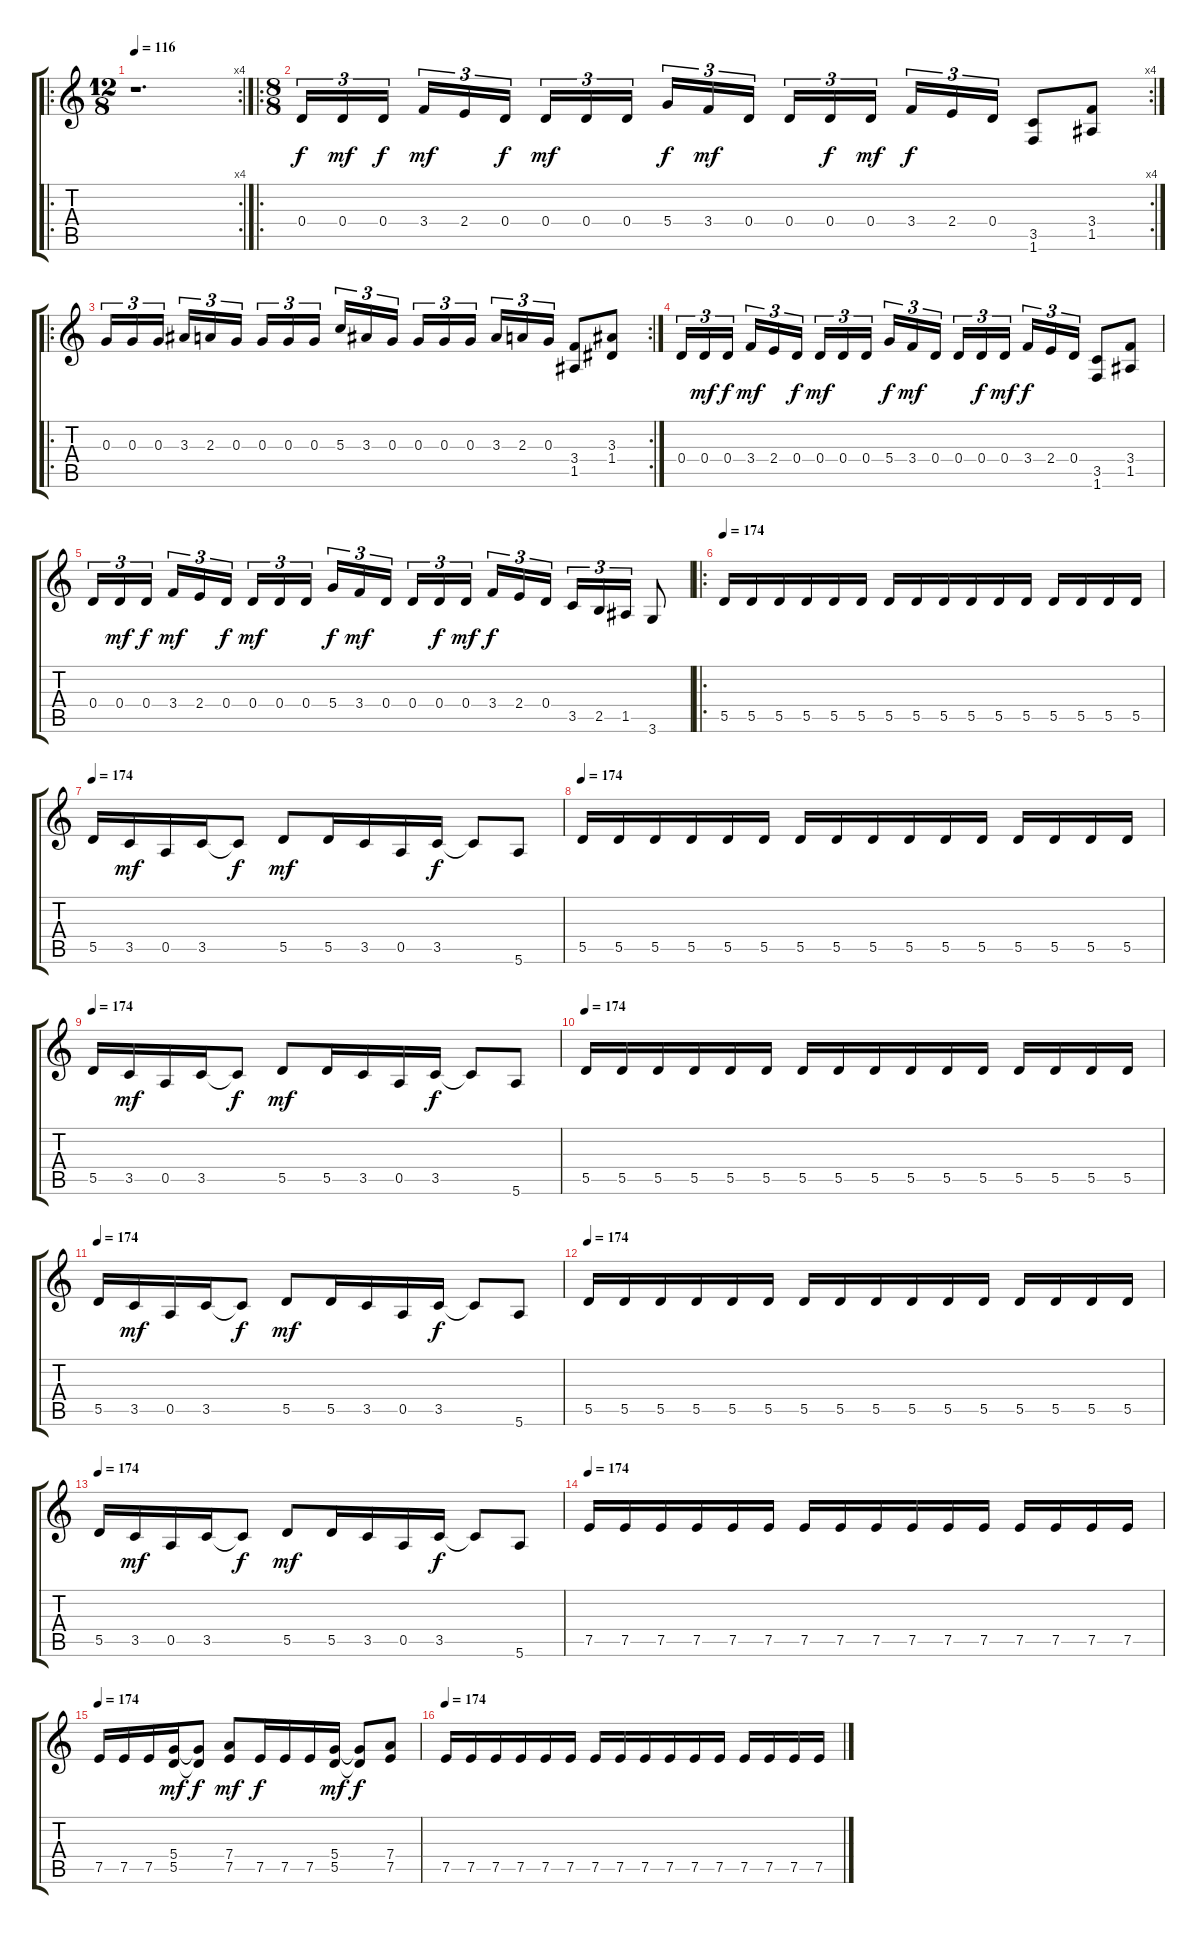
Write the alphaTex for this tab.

\track "" {instrument distortionguitar}
\staff {score tabs}
\tuning (E4 B3 G3 D3 A2 E2) {hide}
\ro
\rc 4
\ts (12 8)
\tempo 116
\clef g2
\ks c
r.1{d dy f instrument distortionguitar} |
\ro
\rc 4
\ts (8 8)
0.4.16{tu (3 2)} 0.4.16{tu (3 2) dy mf} 0.4.16{tu (3 2) dy f} 3.4.16{tu (3 2) dy mf} 2.4.16{tu (3 2)} 0.4.16{tu (3 2) dy f} 0.4.16{tu (3 2) dy mf} 0.4.16{tu (3 2)} 0.4.16{tu (3 2)} 5.4.16{tu (3 2) dy f} 3.4.16{tu (3 2) dy mf} 0.4.16{tu (3 2)} 0.4.16{tu (3 2)} 0.4.16{tu (3 2) dy f} 0.4.16{tu (3 2) dy mf} 3.4.16{tu (3 2) dy f} 2.4.16{tu (3 2)} 0.4.16{tu (3 2)} (3.5 1.6).8 (3.4 1.5).8 |
\ro
\rc 2
0.3.16{tu (3 2)} 0.3.16{tu (3 2)} 0.3.16{tu (3 2)} 3.3.16{tu (3 2)} 2.3.16{tu (3 2)} 0.3.16{tu (3 2)} 0.3.16{tu (3 2)} 0.3.16{tu (3 2)} 0.3.16{tu (3 2)} 5.3.16{tu (3 2)} 3.3.16{tu (3 2)} 0.3.16{tu (3 2)} 0.3.16{tu (3 2)} 0.3.16{tu (3 2)} 0.3.16{tu (3 2)} 3.3.16{tu (3 2)} 2.3.16{tu (3 2)} 0.3.16{tu (3 2)} (3.4 1.5).8 (3.3 1.4).8 |
0.4.16{tu (3 2)} 0.4.16{tu (3 2) dy mf} 0.4.16{tu (3 2) dy f} 3.4.16{tu (3 2) dy mf} 2.4.16{tu (3 2)} 0.4.16{tu (3 2) dy f} 0.4.16{tu (3 2) dy mf} 0.4.16{tu (3 2)} 0.4.16{tu (3 2)} 5.4.16{tu (3 2) dy f} 3.4.16{tu (3 2) dy mf} 0.4.16{tu (3 2)} 0.4.16{tu (3 2)} 0.4.16{tu (3 2) dy f} 0.4.16{tu (3 2) dy mf} 3.4.16{tu (3 2) dy f} 2.4.16{tu (3 2)} 0.4.16{tu (3 2)} (3.5 1.6).8 (3.4 1.5).8 |
0.4.16{tu (3 2)} 0.4.16{tu (3 2) dy mf} 0.4.16{tu (3 2) dy f} 3.4.16{tu (3 2) dy mf} 2.4.16{tu (3 2)} 0.4.16{tu (3 2) dy f} 0.4.16{tu (3 2) dy mf} 0.4.16{tu (3 2)} 0.4.16{tu (3 2)} 5.4.16{tu (3 2) dy f} 3.4.16{tu (3 2) dy mf} 0.4.16{tu (3 2)} 0.4.16{tu (3 2)} 0.4.16{tu (3 2) dy f} 0.4.16{tu (3 2) dy mf} 3.4.16{tu (3 2) dy f} 2.4.16{tu (3 2)} 0.4.16{tu (3 2)} 3.5.16{tu (3 2)} 2.5.16{tu (3 2)} 1.5.16{tu (3 2)} 3.6.8 |
\ro
\tempo 174
5.5.16 5.5.16 5.5.16 5.5.16 5.5.16 5.5.16 5.5.16 5.5.16 5.5.16 5.5.16 5.5.16 5.5.16 5.5.16 5.5.16 5.5.16 5.5.16 |
\tempo 174
5.5.16 3.5.16{dy mf} 0.5.16 3.5.16 3.5{t}.8{dy f} 5.5.8{dy mf} 5.5.16 3.5.16 0.5.16 3.5.16{dy f} 3.5{t}.8 5.6.8 |
\tempo 174
5.5.16 5.5.16 5.5.16 5.5.16 5.5.16 5.5.16 5.5.16 5.5.16 5.5.16 5.5.16 5.5.16 5.5.16 5.5.16 5.5.16 5.5.16 5.5.16 |
\tempo 174
5.5.16 3.5.16{dy mf} 0.5.16 3.5.16 3.5{t}.8{dy f} 5.5.8{dy mf} 5.5.16 3.5.16 0.5.16 3.5.16{dy f} 3.5{t}.8 5.6.8 |
\tempo 174
5.5.16 5.5.16 5.5.16 5.5.16 5.5.16 5.5.16 5.5.16 5.5.16 5.5.16 5.5.16 5.5.16 5.5.16 5.5.16 5.5.16 5.5.16 5.5.16 |
\tempo 174
5.5.16 3.5.16{dy mf} 0.5.16 3.5.16 3.5{t}.8{dy f} 5.5.8{dy mf} 5.5.16 3.5.16 0.5.16 3.5.16{dy f} 3.5{t}.8 5.6.8 |
\tempo 174
5.5.16 5.5.16 5.5.16 5.5.16 5.5.16 5.5.16 5.5.16 5.5.16 5.5.16 5.5.16 5.5.16 5.5.16 5.5.16 5.5.16 5.5.16 5.5.16 |
\tempo 174
5.5.16 3.5.16{dy mf} 0.5.16 3.5.16 3.5{t}.8{dy f} 5.5.8{dy mf} 5.5.16 3.5.16 0.5.16 3.5.16{dy f} 3.5{t}.8 5.6.8 |
\tempo 174
7.5.16 7.5.16 7.5.16 7.5.16 7.5.16 7.5.16 7.5.16 7.5.16 7.5.16 7.5.16 7.5.16 7.5.16 7.5.16 7.5.16 7.5.16 7.5.16 |
\tempo 174
7.5.16 7.5.16 7.5.16 (5.4 5.5).16{dy mf} (5.4{t} 5.5{t}).8{dy f} (7.4 7.5).8{dy mf} 7.5.16{dy f} 7.5.16 7.5.16 (5.4 5.5).16{dy mf} (5.4{t} 5.5{t}).8{dy f} (7.4 7.5).8 |
\tempo 174
7.5.16 7.5.16 7.5.16 7.5.16 7.5.16 7.5.16 7.5.16 7.5.16 7.5.16 7.5.16 7.5.16 7.5.16 7.5.16 7.5.16 7.5.16 7.5.16
